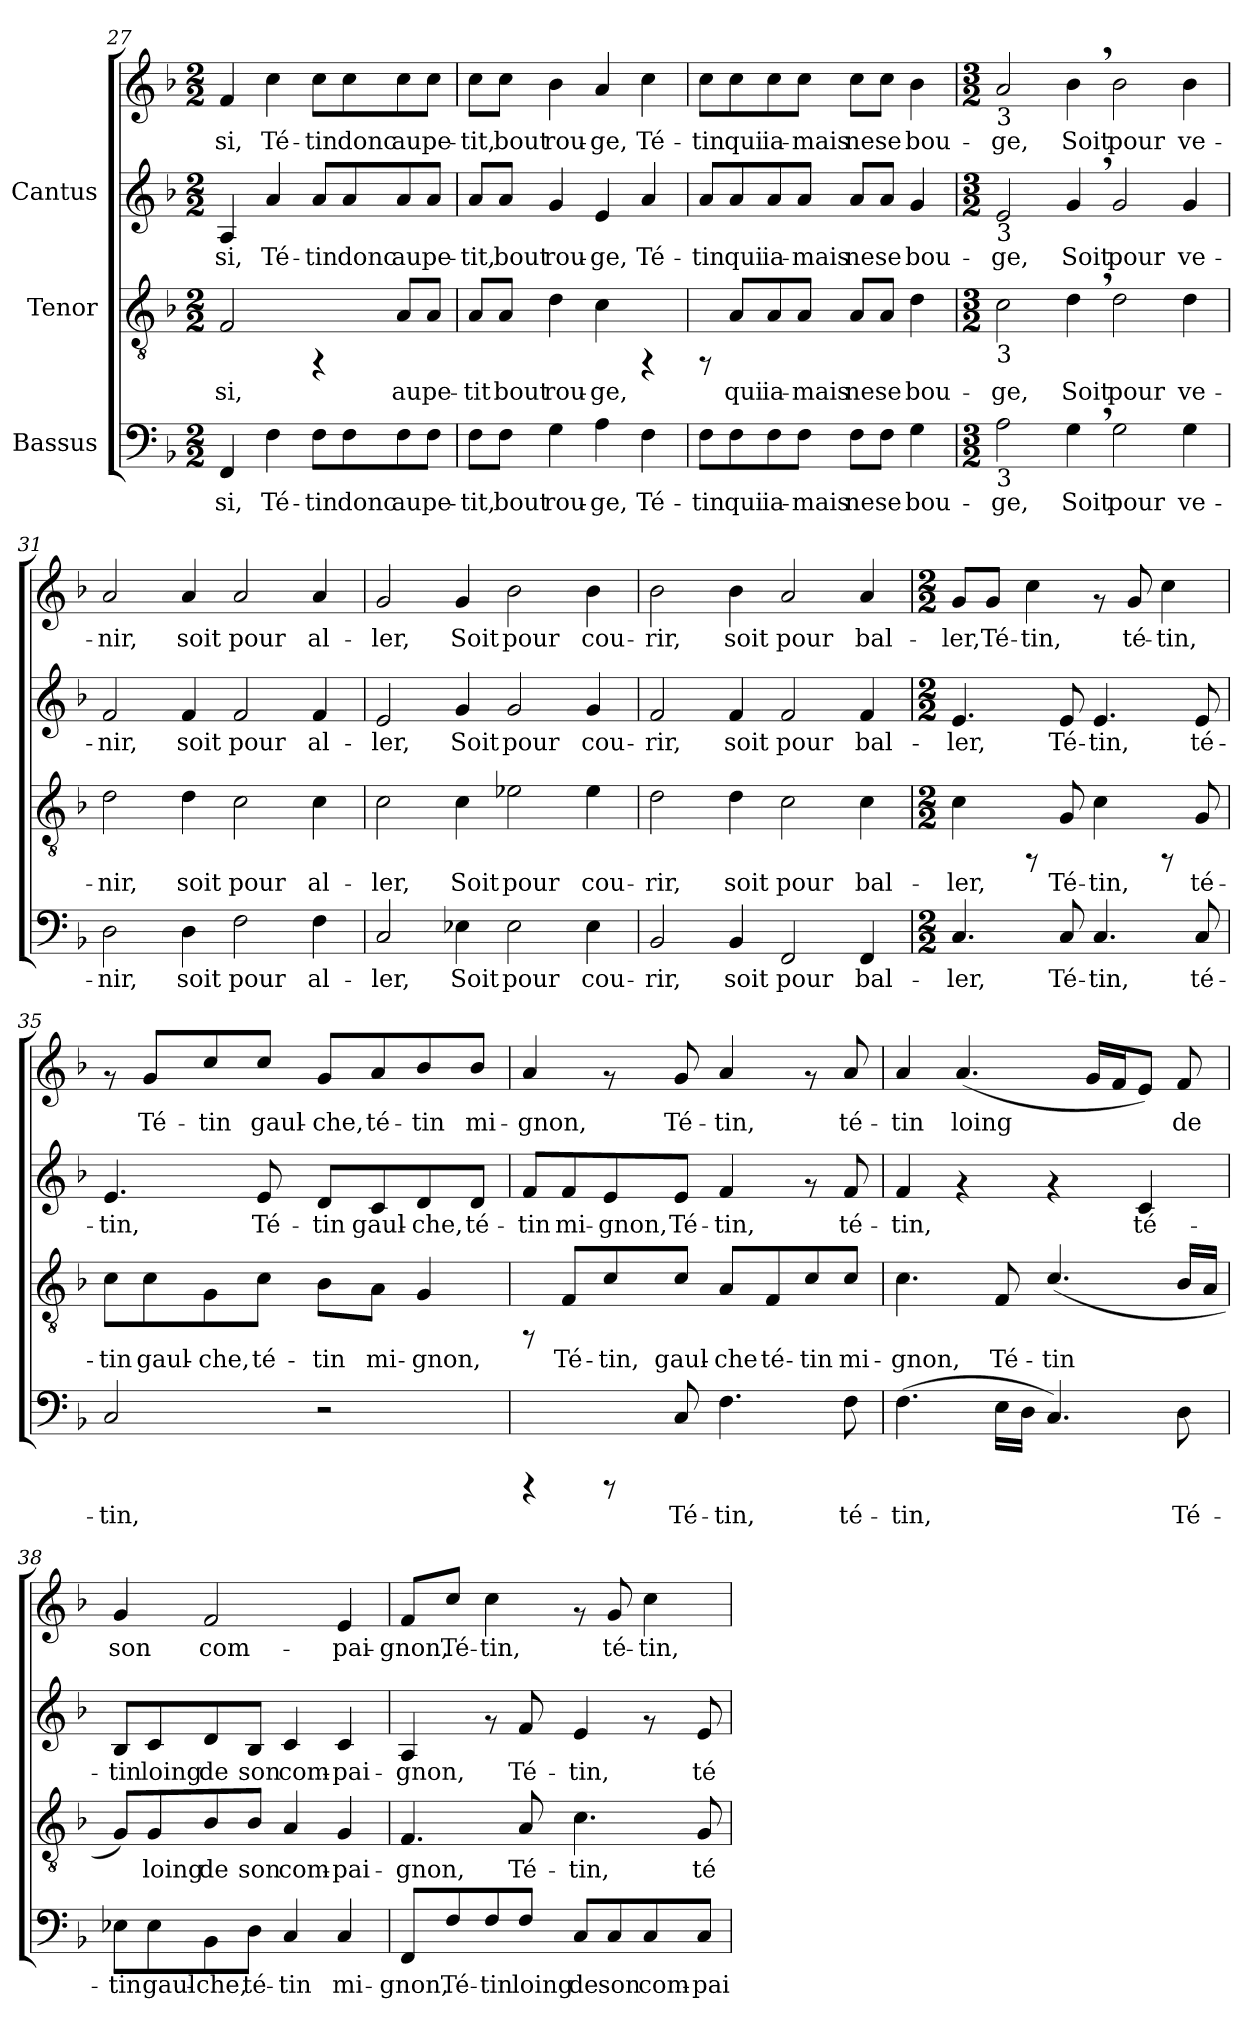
**kern	**text	**kern	**text	**kern	**text	**kern	**text
*part3	*part3	*part2	*part2	*part1	*part1	*part1	*part1
*staff4	*staff4	*staff3	*staff3	*staff2	*staff2	*staff1	*staff1
*I"Bassus	*	*I"Tenor	*	*I"Cantus	*	*	*
*clefF4	*	*clefGv2	*	*clefG2	*	*clefG2	*
*k[b-]	*	*k[b-]	*	*k[b-]	*	*k[b-]	*
*F:	*	*F:	*	*F:	*	*F:	*
*M2/2	*	*M2/2	*	*M2/2	*	*M2/2	*
*MM132	*	*MM132	*	*MM132	*	*MM132	*
=27	=27	=27	=27	=27	=27	=27	=27
!	!LO:LY:b:cj	!	!LO:LY:b:cj	!	!LO:LY:b:cj	!	!LO:LY:b:cj
4FF/	-si,	2F/	-si,	4A/	-si,	4f/	-si,
!	!LO:LY:b:cj	!	!	!	!LO:LY:b:cj	!	!LO:LY:b:cj
4F\	Té-	.	.	4a/	Té-	4cc\	Té-
!	!LO:LY:b:cj	!	!	!	!LO:LY:b:cj	!	!LO:LY:b:cj
8F\L	-tin	4rFF	.	8a/L	-tin	8cc\L	-tin
!	!LO:LY:b:cj	!	!	!	!LO:LY:b:cj	!	!LO:LY:b:cj
8F\	donc	.	.	8a/	donc	8cc\	donc
!	!LO:LY:b:cj	!	!LO:LY:b:cj	!	!LO:LY:b:cj	!	!LO:LY:b:cj
8F\	au	8A/L	au	8a/	au	8cc\	au
!	!LO:LY:b:cj	!	!LO:LY:b:cj	!	!LO:LY:b:cj	!	!LO:LY:b:cj
8F\J	pe-	8A/J	pe-	8a/J	pe-	8cc\J	pe-
=28	=28	=28	=28	=28	=28	=28	=28
!	!LO:LY:b:cj	!	!LO:LY:b:cj	!	!LO:LY:b:cj	!	!LO:LY:b:cj
8F\L	-tit,	8A/L	-tit	8a/L	-tit,	8cc\L	-tit,
!	!LO:LY:b:cj	!	!LO:LY:b:cj	!	!LO:LY:b:cj	!	!LO:LY:b:cj
8F\J	bout	8A/J	bout	8a/J	bout	8cc\J	bout
!	!LO:LY:b:cj	!	!LO:LY:b:cj	!	!LO:LY:b:cj	!	!LO:LY:b:cj
4G\	rou-	4d\	rou-	4g/	rou-	4b-\	rou-
!	!LO:LY:b:cj	!	!LO:LY:b:cj	!	!LO:LY:b:cj	!	!LO:LY:b:cj
4A\	-ge,	4c\	-ge,	4e/	-ge,	4a/	-ge,
!	!LO:LY:b:cj	!	!	!	!LO:LY:b:cj	!	!LO:LY:b:cj
4F\	Té-	4rFF	.	4a/	Té-	4cc\	Té-
=29	=29	=29	=29	=29	=29	=29	=29
!	!LO:LY:b:cj	!	!	!	!LO:LY:b:cj	!	!LO:LY:b:cj
8F\L	-tin	8rFF	.	8a/L	-tin	8cc\L	-tin
!	!LO:LY:b:cj	!	!LO:LY:b:cj	!	!LO:LY:b:cj	!	!LO:LY:b:cj
8F\	qui	8A/L	qui	8a/	qui	8cc\	qui
!	!LO:LY:b:cj	!	!LO:LY:b:cj	!	!LO:LY:b:cj	!	!LO:LY:b:cj
8F\	ia-	8A/	ia-	8a/	ia-	8cc\	ia-
!	!LO:LY:b:cj	!	!LO:LY:b:cj	!	!LO:LY:b:cj	!	!LO:LY:b:cj
8F\J	-mais	8A/J	-mais	8a/J	-mais	8cc\J	-mais
!	!LO:LY:b:cj	!	!LO:LY:b:cj	!	!LO:LY:b:cj	!	!LO:LY:b:cj
8F\L	ne	8A/L	ne	8a/L	ne	8cc\L	ne
!	!LO:LY:b:cj	!	!LO:LY:b:cj	!	!LO:LY:b:cj	!	!LO:LY:b:cj
8F\J	se	8A/J	se	8a/J	se	8cc\J	se
!	!LO:LY:b:cj	!	!LO:LY:b:cj	!	!LO:LY:b:cj	!	!LO:LY:b:cj
4G\	bou-	4d\	bou-	4g/	bou-	4b-\	bou-
!!LO:LB:g=z
=30	=30	=30	=30	=30	=30	=30	=30
*M3/2	*	*M3/2	*	*M3/2	*	*M3/2	*
*	*	*	*	*	*	*MM198	*
!	!	!	!	!	!	!LO:TX:b:t=3	!
!	!	!	!	!LO:TX:b:t=3	!	!	!
!	!	!LO:TX:b:t=3	!	!	!	!	!
!LO:TX:b:t=3	!	!	!	!	!	!	!
!	!LO:LY:b:cj	!	!LO:LY:b:cj	!	!LO:LY:b:cj	!	!LO:LY:b:cj
2A\	-ge,	2c\	-ge,	2e/	-ge,	2a/	-ge,
!	!LO:LY:b:cj	!	!LO:LY:b:cj	!	!LO:LY:b:cj	!	!LO:LY:b:cj
4G,>\	Soit	4d,>\	Soit	4g,</	Soit	4b-,>\	Soit
!	!LO:LY:b:cj	!	!LO:LY:b:cj	!	!LO:LY:b:cj	!	!LO:LY:b:cj
2G\	pour	2d\	pour	2g/	pour	2b-\	pour
!	!LO:LY:b:cj	!	!LO:LY:b:cj	!	!LO:LY:b:cj	!	!LO:LY:b:cj
4G\	ve-	4d\	ve-	4g/	ve-	4b-\	ve-
=31	=31	=31	=31	=31	=31	=31	=31
!	!LO:LY:b:cj	!	!LO:LY:b:cj	!	!LO:LY:b:cj	!	!LO:LY:b:cj
2D\	-nir,	2d\	-nir,	2f/	-nir,	2a/	-nir,
!	!LO:LY:b:cj	!	!LO:LY:b:cj	!	!LO:LY:b:cj	!	!LO:LY:b:cj
4D\	soit	4d\	soit	4f/	soit	4a/	soit
!	!LO:LY:b:cj	!	!LO:LY:b:cj	!	!LO:LY:b:cj	!	!LO:LY:b:cj
2F\	pour	2c\	pour	2f/	pour	2a/	pour
!	!LO:LY:b:cj	!	!LO:LY:b:cj	!	!LO:LY:b:cj	!	!LO:LY:b:cj
4F\	al-	4c\	al-	4f/	al-	4a/	al-
=32	=32	=32	=32	=32	=32	=32	=32
!	!LO:LY:b:cj	!	!LO:LY:b:cj	!	!LO:LY:b:cj	!	!LO:LY:b:cj
2C/	-ler,	2c\	-ler,	2e/	-ler,	2g/	-ler,
!	!LO:LY:b:cj	!	!LO:LY:b:cj	!	!LO:LY:b:cj	!	!LO:LY:b:cj
4E-X\	Soit	4c\	Soit	4g/	Soit	4g/	Soit
!	!LO:LY:b:cj	!	!LO:LY:b:cj	!	!LO:LY:b:cj	!	!LO:LY:b:cj
2E-\	pour	2e-X\	pour	2g/	pour	2b-\	pour
!	!LO:LY:b:cj	!	!LO:LY:b:cj	!	!LO:LY:b:cj	!	!LO:LY:b:cj
4E-\	cou-	4e-\	cou-	4g/	cou-	4b-\	cou-
=33	=33	=33	=33	=33	=33	=33	=33
!	!LO:LY:b:cj	!	!LO:LY:b:cj	!	!LO:LY:b:cj	!	!LO:LY:b:cj
2BB-/	-rir,	2d\	-rir,	2f/	-rir,	2b-\	-rir,
!	!LO:LY:b:cj	!	!LO:LY:b:cj	!	!LO:LY:b:cj	!	!LO:LY:b:cj
4BB-/	soit	4d\	soit	4f/	soit	4b-\	soit
!	!LO:LY:b:cj	!	!LO:LY:b:cj	!	!LO:LY:b:cj	!	!LO:LY:b:cj
2FF/	pour	2c\	pour	2f/	pour	2a/	pour
!	!LO:LY:b:cj	!	!LO:LY:b:cj	!	!LO:LY:b:cj	!	!LO:LY:b:cj
4FF/	bal-	4c\	bal-	4f/	bal-	4a/	bal-
!!LO:PB:g=z
=34	=34	=34	=34	=34	=34	=34	=34
*M2/2	*	*M2/2	*	*M2/2	*	*M2/2	*
*	*	*	*	*	*	*MM132	*
!	!LO:LY:b:cj	!	!LO:LY:b:cj	!	!LO:LY:b:cj	!	!LO:LY:b:cj
4.C/	-ler,	4c\	-ler,	4.e/	ler,	8g/L	-ler,
!	!	!	!	!	!	!	!LO:LY:b:cj
.	.	.	.	.	.	8g/J	Té-
!	!	!	!	!	!	!	!LO:LY:b:cj
.	.	8rFF	.	.	.	4cc\	-tin,
!	!LO:LY:b:cj	!	!LO:LY:b:cj	!	!LO:LY:b:cj	!	!
8C/	Té-	8G/	Té-	8e/	Té-	.	.
!	!LO:LY:b:cj	!	!LO:LY:b:cj	!	!LO:LY:b:cj	!	!
4.C/	-tin,	4c\	-tin,	4.e/	-tin,	8rf	.
!	!	!	!	!	!	!	!LO:LY:b:cj
.	.	.	.	.	.	8g/	té-
!	!	!	!	!	!	!	!LO:LY:b:cj
.	.	8rFF	.	.	.	4cc\	-tin,
!	!LO:LY:b:cj	!	!LO:LY:b:cj	!	!LO:LY:b:cj	!	!
8C/	té-	8G/	té-	8e/	té-	.	.
=35	=35	=35	=35	=35	=35	=35	=35
!	!LO:LY:b:cj	!	!LO:LY:b:cj	!	!LO:LY:b:cj	!	!
2C/	-tin,	8c\L	-tin	4.e/	-tin,	8rf	.
!	!	!	!LO:LY:b:cj	!	!	!	!LO:LY:b:cj
.	.	8c\	gaul-	.	.	8g/L	-Té-
!	!	!	!LO:LY:b:cj	!	!	!	!LO:LY:b:cj
.	.	8G\	-che,	.	.	8cc/	-tin
!	!	!	!LO:LY:b:cj	!	!LO:LY:b:cj	!	!LO:LY:b:cj
.	.	8c\J	té-	8e/	Té-	8cc/J	gaul-
!	!	!	!LO:LY:b:cj	!	!LO:LY:b:cj	!	!LO:LY:b:cj
2r	.	8B-\L	-tin	8d/L	-tin	8g/L	-che,
!	!	!	!LO:LY:b:cj	!	!LO:LY:b:cj	!	!LO:LY:b:cj
.	.	8A\J	mi-	8c/	gaul-	8a/	té-
!	!	!	!LO:LY:b:cj	!	!LO:LY:b:cj	!	!LO:LY:b:cj
.	.	4G/	-gnon,	8d/	-che,	8b-/	-tin
!	!	!	!	!	!LO:LY:b:cj	!	!LO:LY:b:cj
.	.	.	.	8d/J	té-	8b-/J	mi-
=36	=36	=36	=36	=36	=36	=36	=36
!	!	!	!	!	!LO:LY:b:cj	!	!LO:LY:b:cj
4rCCC	.	8rFF	.	8f/L	-tin	4a/	-gnon,
!	!	!	!LO:LY:b:cj	!	!LO:LY:b:cj	!	!
.	.	8F/L	Té-	8f/	mi-	.	.
!	!	!	!LO:LY:b:cj	!	!LO:LY:b:cj	!	!
8rCCC	.	8c/	-tin,	8e/	-gnon,	8rf	.
!	!LO:LY:b:cj	!	!LO:LY:b:cj	!	!LO:LY:b:cj	!	!LO:LY:b:cj
8C/	Té-	8c/J	gaul-	8e/J	Té-	8g/	Té-
!	!LO:LY:b:cj	!	!LO:LY:b:cj	!	!LO:LY:b:cj	!	!LO:LY:b:cj
4.F\	-tin,	8A/L	-che	4f/	-tin,	4a/	-tin,
!	!	!	!LO:LY:b:cj	!	!	!	!
.	.	8F/	té-	.	.	.	.
!	!	!	!LO:LY:b:cj	!	!	!	!
.	.	8c/	-tin	8rf	.	8rf	.
!	!LO:LY:b:cj	!	!LO:LY:b:cj	!	!LO:LY:b:cj	!	!LO:LY:b:cj
8F\	té-	8c/J	mi-	8f/	té-	8a/	té-
!!LO:LB:g=z
=37	=37	=37	=37	=37	=37	=37	=37
!	!LO:LY:b:cj	!	!LO:LY:b:cj	!	!LO:LY:b:cj	!	!LO:LY:b:cj
(>4.F\	-tin,	4.c\	-gnon,	4f/	tin,	4a/	-tin
!	!	!	!	!	!	!	!LO:LY:b:cj
.	.	.	.	4rf	.	(<4.a/	loing
!	!LO:LY:b:cj	!	!LO:LY:b:cj	!	!	!	!
16E\L	.	8F/	Té-	.	.	.	.
!	!LO:LY:b:cj	!	!	!	!	!	!
16D\J	.	.	.	.	.	.	.
!	!LO:LY:b:cj	!	!LO:LY:b:cj	!	!	!	!
4.C/)	.	(<4.c/	-tin	4rf	.	.	.
!	!	!	!	!	!	!	!LO:LY:b:cj
.	.	.	.	.	.	16g/L	.
!	!	!	!	!	!	!	!LO:LY:b:cj
.	.	.	.	.	.	16f/	.
!	!	!	!	!	!LO:LY:b:cj	!	!LO:LY:b:cj
.	.	.	.	4c/	té-	8e/J)	.
!	!LO:LY:b:cj	!	!LO:LY:b:cj	!	!	!	!LO:LY:b:cj
8D\	Té-	16B-/L	.	.	.	8f/	de
!	!	!	!LO:LY:b:cj	!	!	!	!
.	.	16A/J	.	.	.	.	.
=38	=38	=38	=38	=38	=38	=38	=38
!	!LO:LY:b:cj	!	!LO:LY:b:cj	!	!LO:LY:b:cj	!	!LO:LY:b:cj
8E-X\L	-tin	8G/L)	.	8B-/L	-tin	4g/	-son
!	!LO:LY:b:cj	!	!LO:LY:b:cj	!	!LO:LY:b:cj	!	!
8E-\	gaul-	8G/	loing	8c/	loing	.	.
!	!LO:LY:b:cj	!	!LO:LY:b:cj	!	!LO:LY:b:cj	!	!LO:LY:b:cj
8BB-\	-che,	8B-/	de	8d/	de	2f/	com-
!	!LO:LY:b:cj	!	!LO:LY:b:cj	!	!LO:LY:b:cj	!	!
8D\J	té-	8B-/J	son	8B-/J	son	.	.
!	!LO:LY:b:cj	!	!LO:LY:b:cj	!	!LO:LY:b:cj	!	!
4C/	-tin	4A/	com-	4c/	com-	.	.
!	!LO:LY:b:cj	!	!LO:LY:b:cj	!	!LO:LY:b:cj	!	!LO:LY:b:cj
4C/	mi-	4G/	-pai-	4c/	-pai-	4e/	-pai-
=39	=39	=39	=39	=39	=39	=39	=39
!	!LO:LY:b:cj	!	!LO:LY:b:cj	!	!LO:LY:b:cj	!	!LO:LY:b:cj
8FF/L	-gnon,	4.F/	-gnon,	4A/	gnon,	8f/L	-gnon,
!	!LO:LY:b:cj	!	!	!	!	!	!LO:LY:b:cj
8F/	Té-	.	.	.	.	8cc/J	Té-
!	!LO:LY:b:cj	!	!	!	!	!	!LO:LY:b:cj
8F/	-tin	.	.	8rf	.	4cc\	-tin,
!	!LO:LY:b:cj	!	!LO:LY:b:cj	!	!LO:LY:b:cj	!	!
8F/J	loing	8A/	Té-	8f/	Té-	.	.
!	!LO:LY:b:cj	!	!LO:LY:b:cj	!	!LO:LY:b:cj	!	!
8C/L	de	4.c\	-tin,	4e/	-tin,	8rf	.
!	!LO:LY:b:cj	!	!	!	!	!	!LO:LY:b:cj
8C/	son	.	.	.	.	8g/	té-
!	!LO:LY:b:cj	!	!	!	!	!	!LO:LY:b:cj
8C/	com-	.	.	8rf	.	4cc\	-tin,
!	!LO:LY:b:cj	!	!LO:LY:b:cj	!	!LO:LY:b:cj	!	!
8C/J	-pai-	8G/	té-	8e/	té-	.	.
=	=	=	=	=	=	=	=
*-	*-	*-	*-	*-	*-	*-	*-
